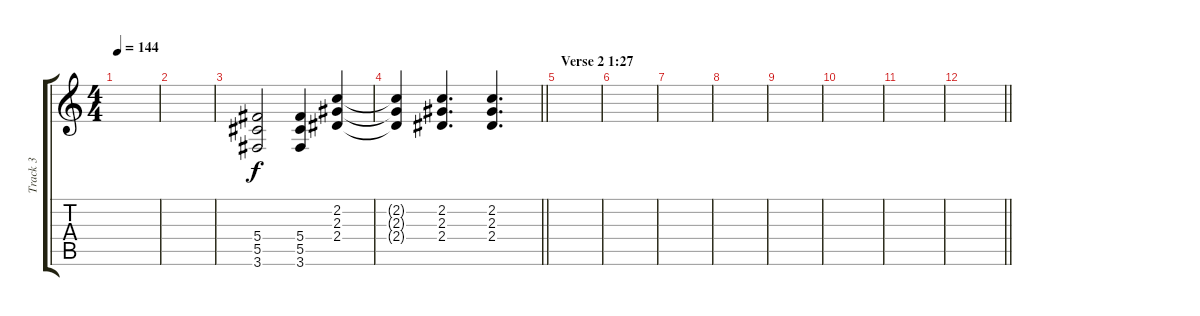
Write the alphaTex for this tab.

\track ("Track 3" "Track 3") {instrument overdrivenguitar}
\staff {score tabs}
\tuning (Eb4 Bb3 Gb3 Db3 Ab2 Eb2) {hide}
\ts (4 4)
\tempo 144
\clef g2
\ks c
|
|
(5.4 5.5 3.6).2{volume 3} (5.4 5.5 3.6).4 (2.2 2.3 2.4).4 |
\barLineRight lightlight
(2.2{t} 2.3{t} 2.4{t}).4 (2.2 2.3 2.4).4{d} (2.2 2.3 2.4).4{d} |
\section ("" "Verse 2 1:27")
|
|
|
|
|
|
|
\barLineRight lightlight
